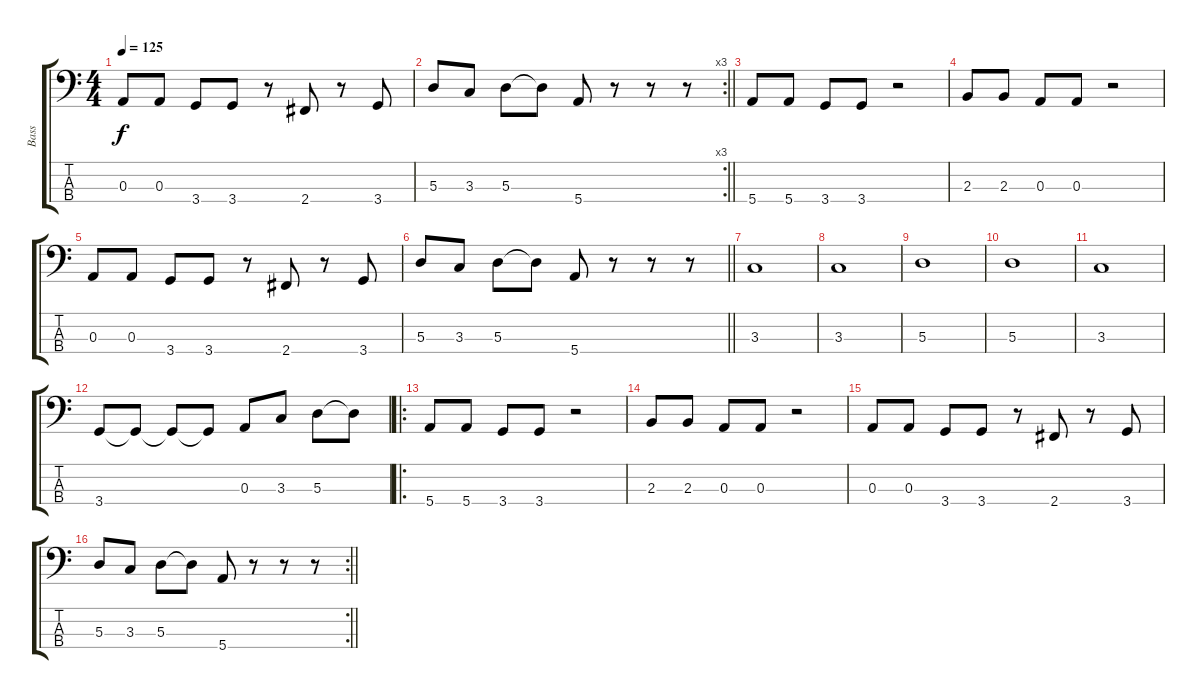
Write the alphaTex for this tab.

\track ("Bass" "Bass") {instrument electricbassfinger}
\staff {score tabs}
\tuning (G2 D2 A1 E1) {hide}
\ts (4 4)
\tempo 125
\clef f4
\ks c
0.3.8{dy f} 0.3.8 3.4.8 3.4.8 r.8 2.4.8 r.8 3.4.8 |
\rc 3
\barLineRight lightlight
5.3.8 3.3.8 5.3.8 5.3{t}.8 5.4.8 r.8 r.8 r.8 |
5.4.8 5.4.8 3.4.8 3.4.8 r.2 |
2.3.8 2.3.8 0.3.8 0.3.8 r.2 |
0.3.8 0.3.8 3.4.8 3.4.8 r.8 2.4.8 r.8 3.4.8 |
\barLineRight lightlight
5.3.8 3.3.8 5.3.8 5.3{t}.8 5.4.8 r.8 r.8 r.8 |
3.3.1 |
3.3.1 |
5.3.1 |
5.3.1 |
3.3.1 |
3.4.8 3.4{t}.8 3.4{t}.8 3.4{t}.8 0.3.8 3.3.8 5.3.8 5.3{t}.8 |
\ro
5.4.8 5.4.8 3.4.8 3.4.8 r.2 |
2.3.8 2.3.8 0.3.8 0.3.8 r.2 |
0.3.8 0.3.8 3.4.8 3.4.8 r.8 2.4.8 r.8 3.4.8 |
\rc 2
\barLineRight lightlight
5.3.8 3.3.8 5.3.8 5.3{t}.8 5.4.8 r.8 r.8 r.8
